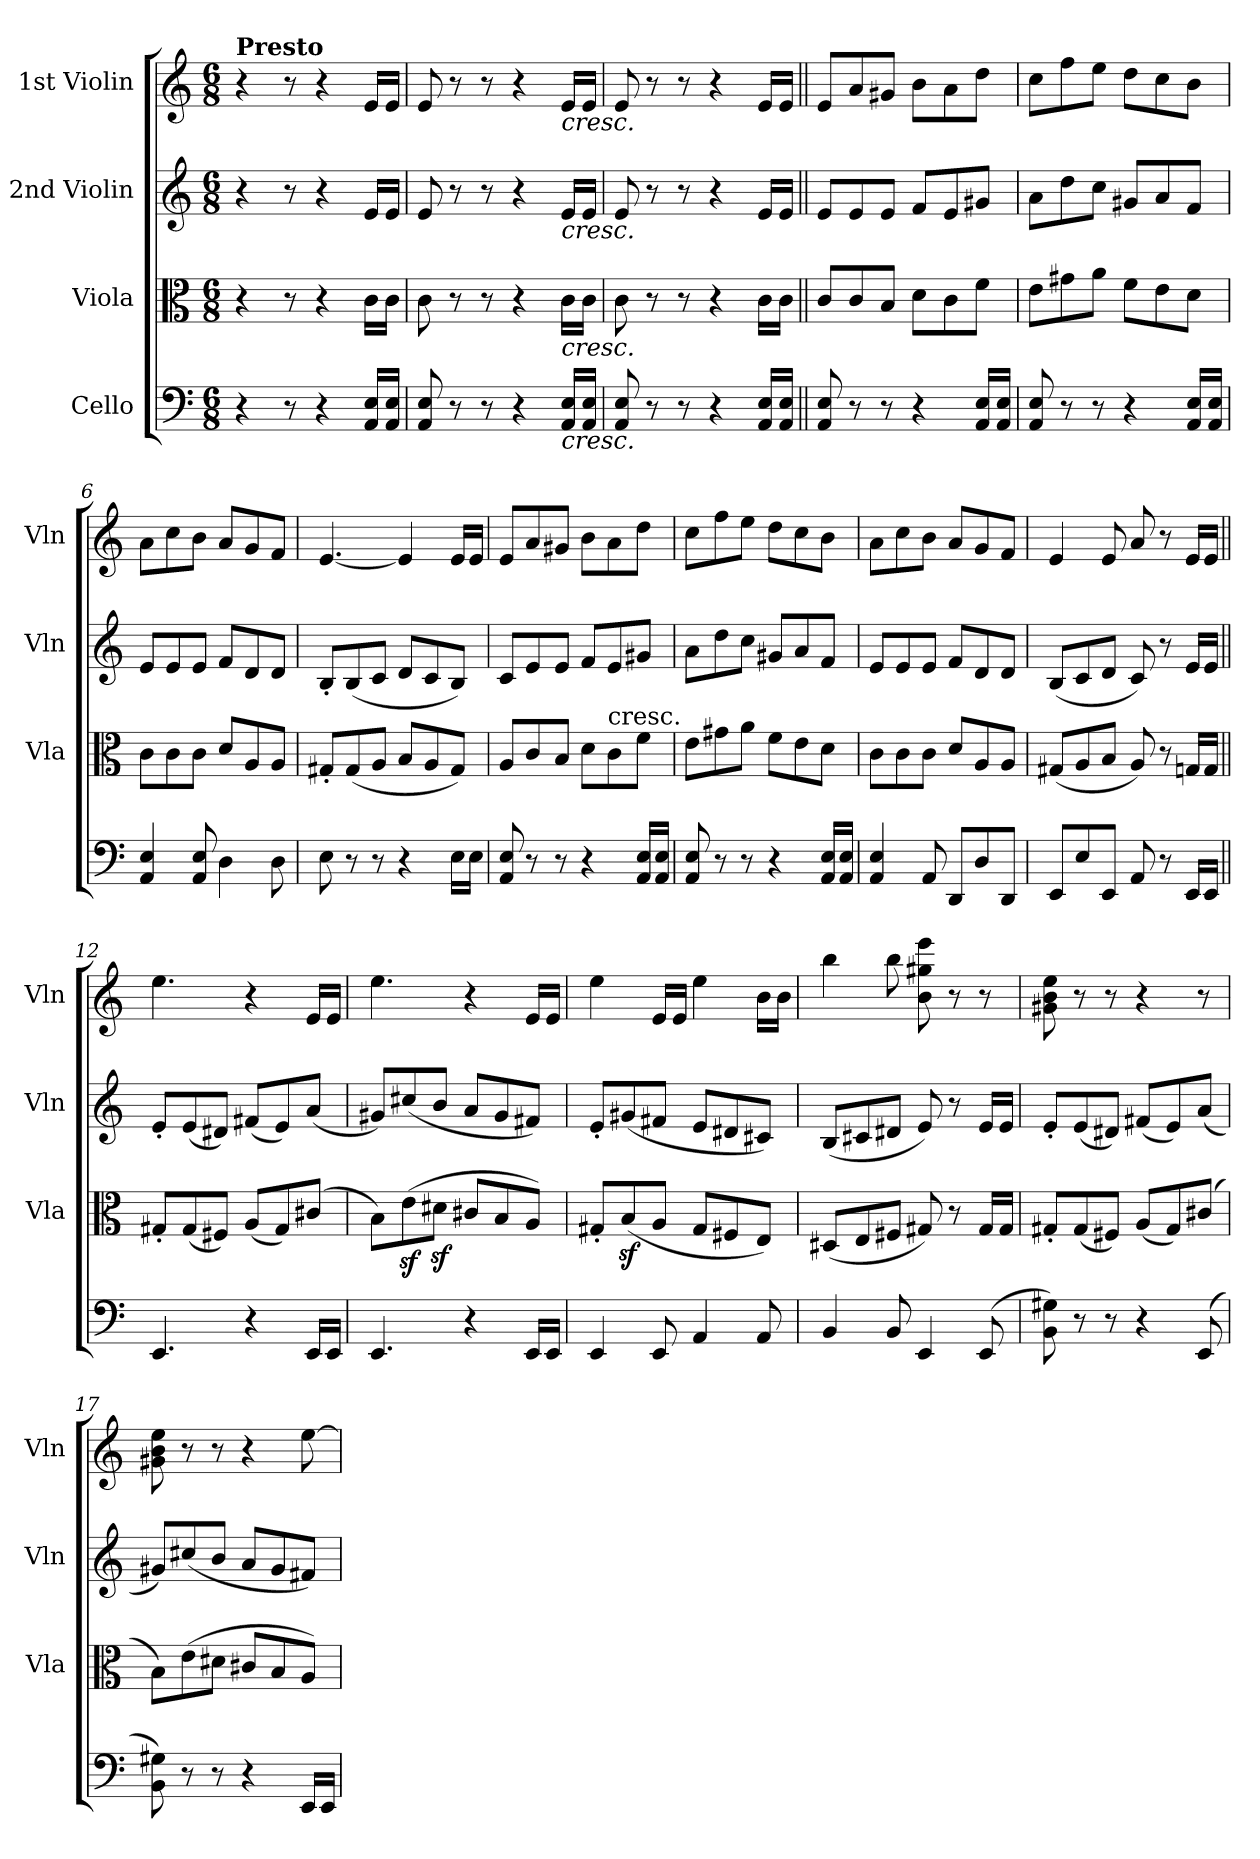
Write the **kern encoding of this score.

**kern	**kern	**kern	**kern
*part4	*part3	*part2	*part1
*staff4	*staff3	*staff2	*staff1
*I"Cello	*I"Viola	*I"2nd Violin	*I"1st Violin
*	*I'Vla	*I'Vln	*I'Vln
*clefF4	*clefC3	*clefG2	*clefG2
*k[]	*k[]	*k[]	*k[]
*C:	*C:	*C:	*C:
*M6/8	*M6/8	*M6/8	*M6/8
=1	=1	=1	=1
!	!	!	!LO:TX:a:B:t=Presto
4r	4r	4r	4r
8r	8r	8r	8r
4r	4r	4r	4r
16AA 16ELL	16cLL	16eLL	16eLL
16AA 16EJJ	16cJJ	16eJJ	16eJJ
=2	=2	=2	=2
8AA 8E	8c	8e	8e
8r	8r	8r	8r
8r	8r	8r	8r
4r	4r	4r	4r
!	!	!	!LO:TX:b:i:t=cresc.
!	!	!LO:TX:b:i:t=cresc.	!
!	!LO:TX:b:i:t=cresc.	!	!
!LO:TX:b:i:t=cresc.	!	!	!
16AA 16ELL	16cLL	16eLL	16eLL
16AA 16EJJ	16cJJ	16eJJ	16eJJ
=3	=3	=3	=3
8AA 8E	8c	8e	8e
8r	8r	8r	8r
8r	8r	8r	8r
4r	4r	4r	4r
16AA 16ELL	16cLL	16eLL	16eLL
16AA 16EJJ	16cJJ	16eJJ	16eJJ
=4||	=4||	=4||	=4||
8AA 8E	8cL	8eL	8eL
8r	8c	8e	8a
8r	8BJ	8eJ	8g#XJ
4r	8dL	8fL	8bL
.	8c	8e	8a
16AA 16ELL	8fJ	8g#XJ	8ddJ
16AA 16EJJ	.	.	.
=5	=5	=5	=5
8AA 8E	8eL	8aL	8ccL
8r	8g#X	8dd	8ff
8r	8aJ	8ccJ	8eeJ
4r	8fL	8g#XL	8ddL
.	8e	8a	8cc
16AA 16ELL	8dJ	8fJ	8bJ
16AA 16EJJ	.	.	.
=6	=6	=6	=6
4AA 4E	8cL	8eL	8aL
.	8c	8e	8cc
8AA 8E	8cJ	8eJ	8bJ
4D	8dL	8fL	8aL
.	8A	8d	8g
8D	8AJ	8dJ	8fJ
=7	=7	=7	=7
8E	8G#X'L	8B'L	[4.e
8r	(8G#	(8B	.
8r	8AJ	8cJ	.
4r	8BL	8dL	4e]
.	8A	8c	.
16ELL	8G#J)	8BJ)	16eLL
16EJJ	.	.	16eJJ
=8	=8	=8	=8
8AA 8E	8AL	8cL	8eL
8r	8c	8e	8a
8r	8BJ	8eJ	8g#XJ
4r	8dL	8fL	8bL
!	!LO:TX:t=cresc.	!	!
.	8c	8e	8a
16AA 16ELL	8fJ	8g#XJ	8ddJ
16AA 16EJJ	.	.	.
=9	=9	=9	=9
8AA 8E	8eL	8aL	8ccL
8r	8g#X	8dd	8ff
8r	8aJ	8ccJ	8eeJ
4r	8fL	8g#XL	8ddL
.	8e	8a	8cc
16AA 16ELL	8dJ	8fJ	8bJ
16AA 16EJJ	.	.	.
=10	=10	=10	=10
4AA 4E	8cL	8eL	8aL
.	8c	8e	8cc
8AA	8cJ	8eJ	8bJ
8DDL	8dL	8fL	8aL
8D	8A	8d	8g
8DDJ	8AJ	8dJ	8fJ
=11	=11	=11	=11
8EEL	(8G#XL	(8BL	4e
8E	8A	8c	.
8EEJ	8BJ	8dJ	8e
8AA	8A)	8c)	8a
8r	8r	8r	8r
16EELL	16GnLL	16eLL	16eLL
16EEJJ	16GJJ	16eJJ	16eJJ
=12||	=12||	=12||	=12||
4.EE	8G#X'L	8e'L	4.ee
.	(8G#	(8e	.
.	8F#XJ)	8d#XJ)	.
4r	(8AL	(8f#XL	4r
.	8G#)	8e)	.
16EELL	(8c#XJ	(8aJ	16eLL
16EEJJ	.	.	16eJJ
=13	=13	=13	=13
4.EE	8BL)	8g#XL)	4.ee
.	(8ez	(8cc#X	.
.	8d#XzJ	8bJ	.
4r	8c#XL	8aL	4r
.	8B	8g#	.
16EELL	8AJ)	8f#XJ)	16eLL
16EEJJ	.	.	16eJJ
=14	=14	=14	=14
4EE	8G#X'L	8e'L	4ee
.	(8Bz>	(8g#X	.
8EE	8AJ	8f#XJ	16eLL
.	.	.	16eJJ
4AA	8G#L	8eL	4ee
.	8F#X	8d#X	.
8AA	8EJ)	8c#XJ)	16bLL
.	.	.	16bJJ
=15	=15	=15	=15
4BB	(8D#XL	(8BL	4bb
.	8E	8c#X	.
8BB	8F#XJ	8d#XJ	8bb
4EE	8G#X)	8e)	8b 8gg#X 8eee
.	8r	8r	8r
(8EE	16G#LL	16eLL	8r
.	16G#JJ	16eJJ	.
=16	=16	=16	=16
8BB 8G#X)	8G#X'L	8e'L	8g#X 8b 8ee
8r	(8G#	(8e	8r
8r	8F#XJ)	8d#XJ)	8r
4r	(8AL	(8f#XL	4r
.	8G#)	8e)	.
(8EE	(8c#XJ	(8aJ	8r
=17	=17	=17	=17
8BB 8G#X)	8BL)	8g#XL)	8g#X 8b 8ee
8r	(8e	(8cc#X	8r
8r	8d#XJ	8bJ	8r
4r	8c#XL	8aL	4r
.	8B	8g#	.
16EELL	8AJ)	8f#XJ)	[8ee
16EEJJ	.	.	.
=	=	=	=
*-	*-	*-	*-
